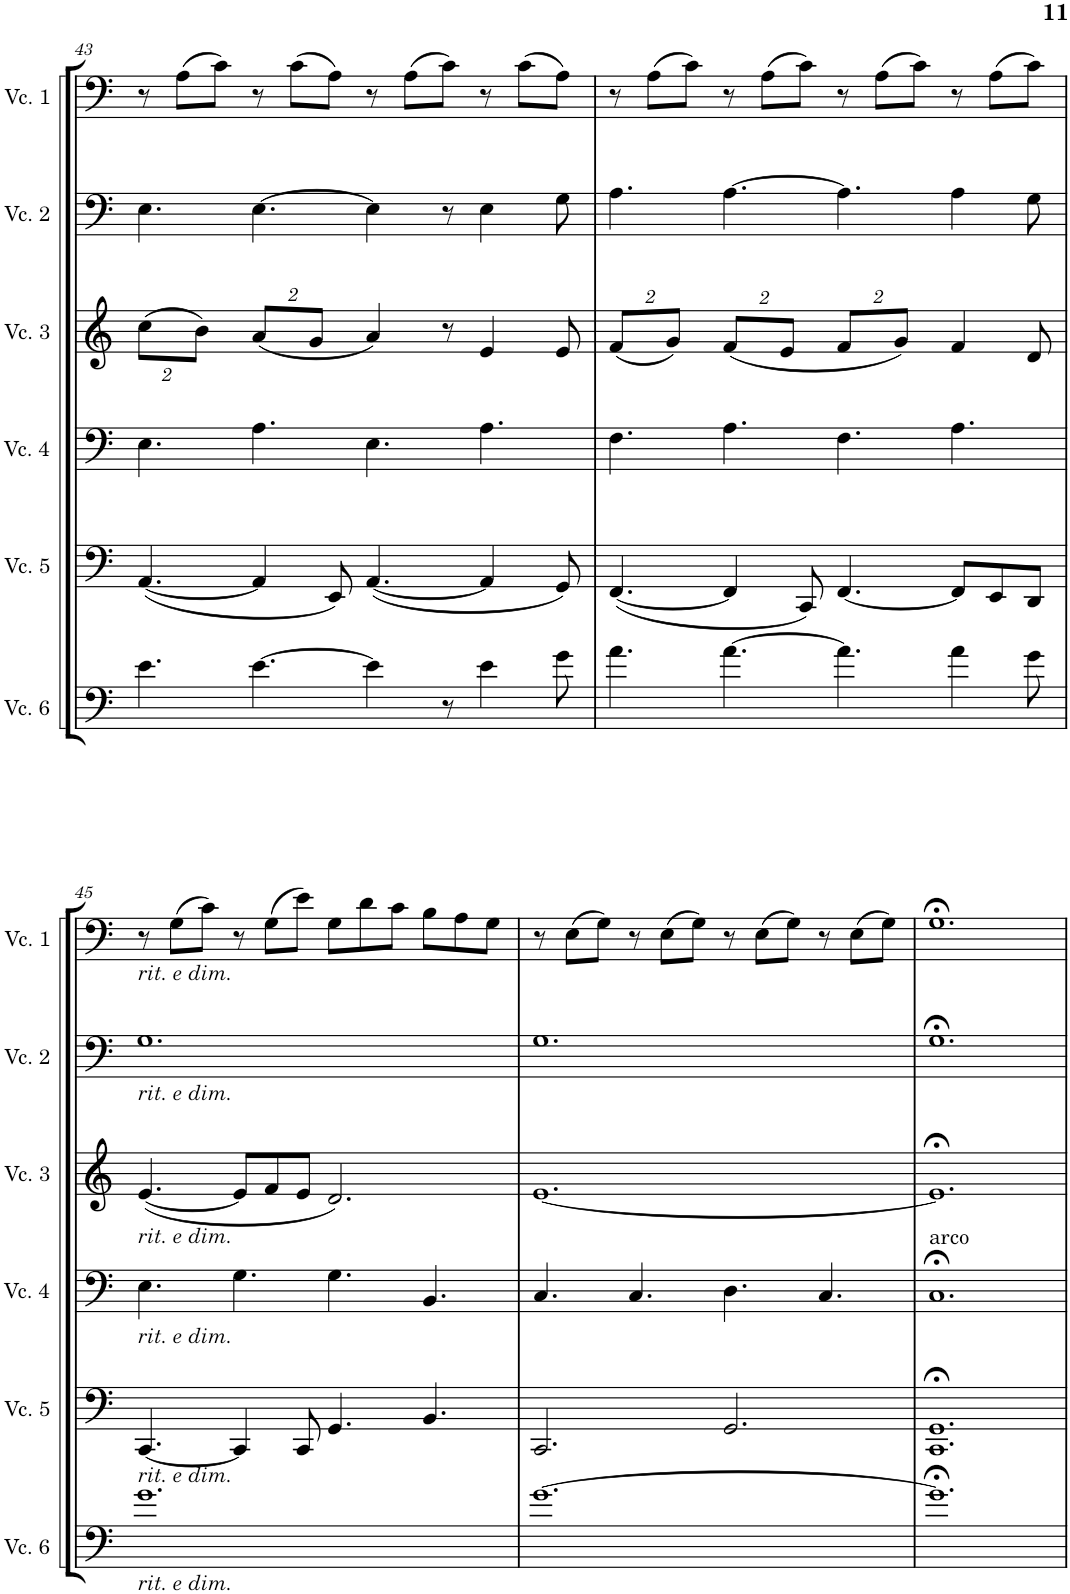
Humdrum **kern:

**kern	**kern	**kern	**kern	**kern	**kern
*part6	*part5	*part4	*part3	*part2	*part1
*staff6	*staff5	*staff4	*staff3	*staff2	*staff1
*I"Cello 6	*I"Cello 5	*I"Cello 4	*I"Cello 3	*I"Cello 2	*I"Cello 1
!!LO:PB:g=z
*clefF4	*clefF4	*clefF4	*clefG2	*clefF4	*clefF4
*k[]	*k[]	*k[]	*k[]	*k[]	*k[]
*M12/8	*M12/8	*M12/8	*M12/8	*M12/8	*M12/8
*	*	*	*Xbrackettup	*	*
=43	=43	=43	=43	=43	=43
4.e\	([4.AA/	4.E\	(16%3cc\L	4.E\	8r
.	.	.	.	.	(8A\L
.	.	.	16%3b\J)	.	.
.	.	.	.	.	8c\J)
[4.e\	4AA/]	4.A\	(16%3a/L	[4.E\	8r
.	.	.	.	.	(8c\L
.	.	.	16%3g/J	.	.
.	8EE/)	.	.	.	8A\J)
4e\]	([4.AA/	4.E\	4a/)	4E\]	8r
.	.	.	.	.	(8A\L
8r	.	.	8r	8r	8c\J)
4e\	4AA/]	4.A\	4e/	4E\	8r
.	.	.	.	.	(8c\L
8g\	8GG/)	.	8e/	8G\	8A\J)
=44	=44	=44	=44	=44	=44
4.a\	([4.FF/	4.F\	(16%3f/L	4.A\	8r
.	.	.	.	.	(8A\L
.	.	.	16%3g/J)	.	.
.	.	.	.	.	8c\J)
[4.a\	4FF/]	4.A\	(16%3f/L	[4.A\	8r
.	.	.	.	.	(8A\L
.	.	.	16%3e/J	.	.
.	8CC/)	.	.	.	8c\J)
4.a\]	[4.FF/	4.F\	16%3f/L	4.A\]	8r
.	.	.	.	.	(8A\L
.	.	.	16%3g/J)	.	.
.	.	.	.	.	8c\J)
4a\	8FF/L]	4.A\	4f/	4A\	8r
.	8EE/	.	.	.	(8A\L
8g\	8DD/J	.	8d/	8G\	8c\J)
!!LO:LB:g=z
=45	=45	=45	=45	=45	=45
!	!	!	!	!	!LO:TX:b:i:t=rit. e dim.
!	!	!	!	!LO:TX:b:i:t=rit. e dim.	!
!	!	!	!LO:TX:b:i:t=rit. e dim.	!	!
!	!	!LO:TX:b:i:t=rit. e dim.	!	!	!
!	!LO:TX:b:i:t=rit. e dim.	!	!	!	!
!LO:TX:b:i:t=rit. e dim.	!	!	!	!	!
1.g	[4.CC/	4.E\	([4.e/	1.G	8r
.	.	.	.	.	(8G\L
.	.	.	.	.	8c\J)
.	4CC/]	4.G\	8e/L]	.	8r
.	.	.	8f/	.	(8G\L
.	8CC/	.	8e/J	.	8e\J)
.	4.GG/	4.G\	2.d/)	.	8G\L
.	.	.	.	.	8d\
.	.	.	.	.	8c\J
.	4.BB/	4.BB/	.	.	8B\L
.	.	.	.	.	8A\
.	.	.	.	.	8G\J
=46	=46	=46	=46	=46	=46
[1.g	2.CC/	4.C/	[1.e	1.G	8r
.	.	.	.	.	(8E\L
.	.	.	.	.	8G\J)
.	.	4.C/	.	.	8r
.	.	.	.	.	(8E\L
.	.	.	.	.	8G\J)
.	2.GG/	4.D\	.	.	8r
.	.	.	.	.	(8E\L
.	.	.	.	.	8G\J)
.	.	4.C/	.	.	8r
.	.	.	.	.	(8E\L
.	.	.	.	.	8G\J)
=47	=47	=47	=47	=47	=47
!	!	!LO:TX:a:t=arco	!	!	!
1.g;<]	1.CC;< 1.GG;<	1.C;<	1.e;<]	1.G;<	1.G;<
=	=	=	=	=	=
*-	*-	*-	*-	*-	*-
